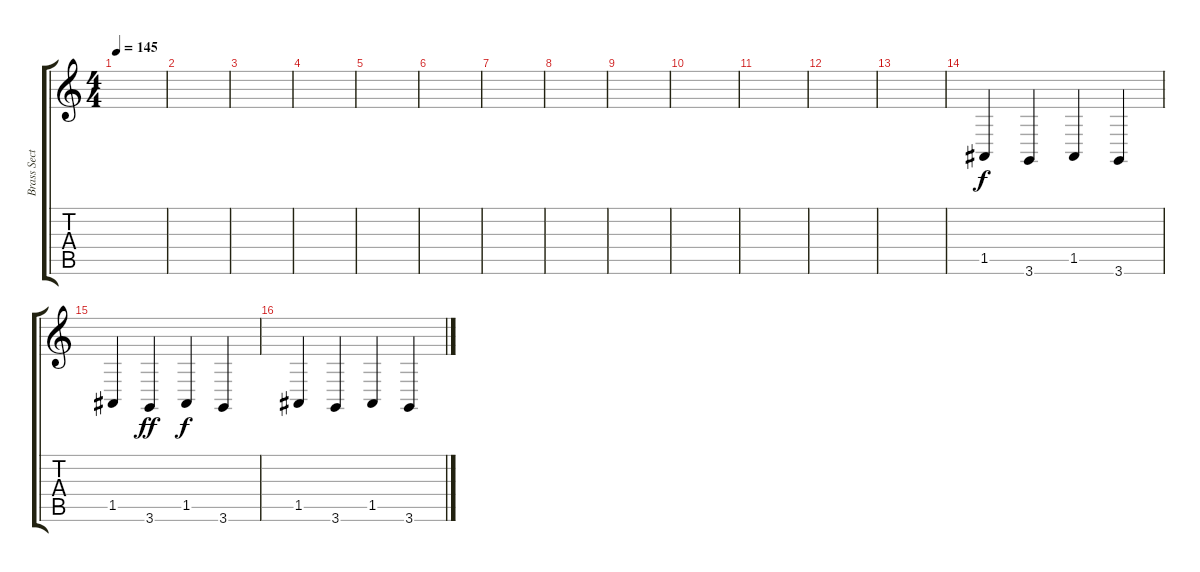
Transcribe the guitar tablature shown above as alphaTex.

\track ("Brass Section" "Brass Sect") {instrument brasssection}
\staff {score tabs}
\tuning (E4 B3 G3 D3 A2 E2) {hide}
\ts (4 4)
\tempo 145
\clef g2
\ks c
|
|
|
|
|
|
|
|
|
|
|
|
|
1.5.4{volume 12} 3.6.4 1.5.4 3.6.4 |
1.5.4 3.6.4{dy ff} 1.5.4{dy f} 3.6.4 |
1.5.4 3.6.4 1.5.4 3.6.4
